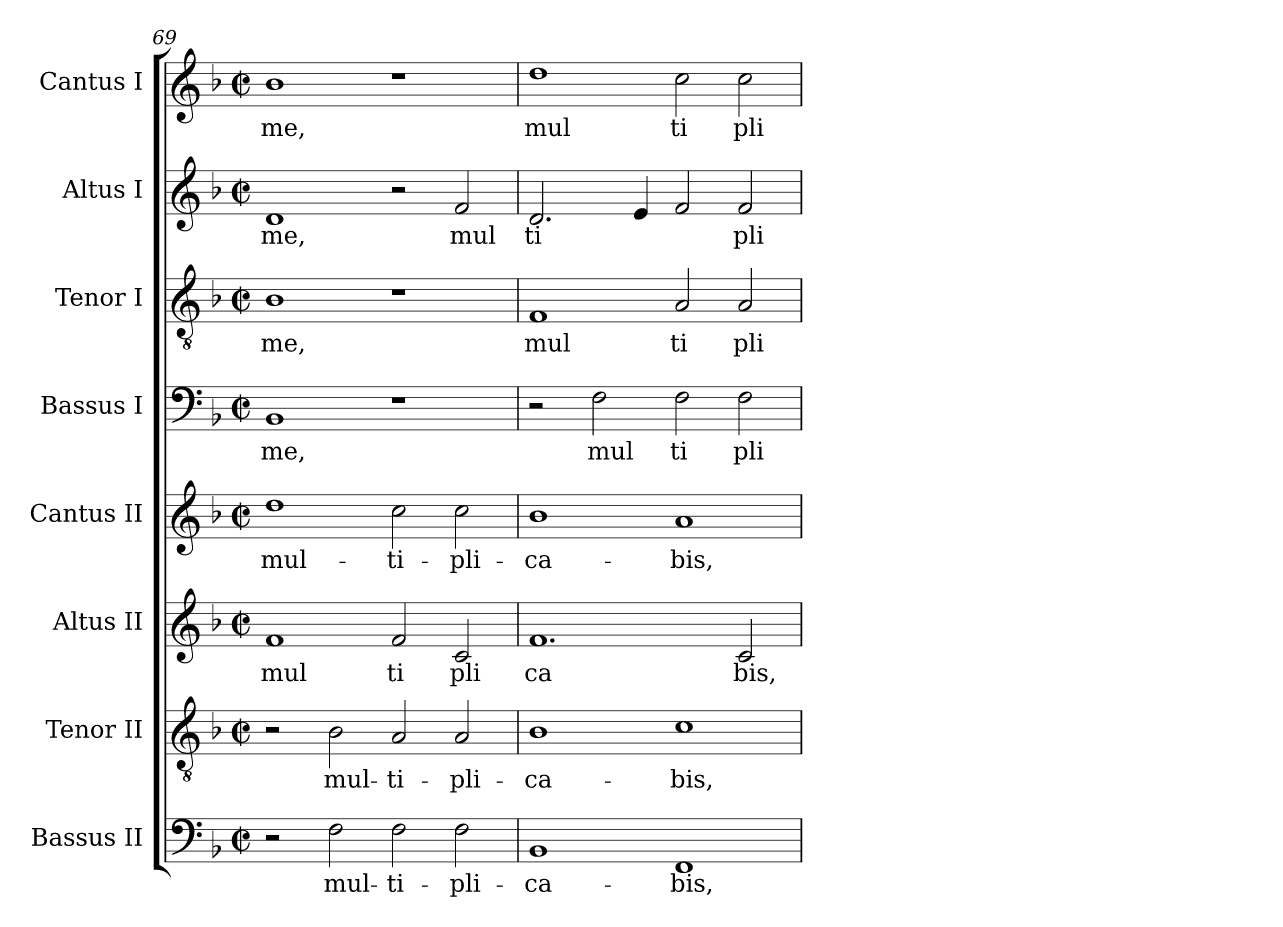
**kern	**text	**kern	**text	**kern	**text	**kern	**text	**kern	**text	**kern	**text	**kern	**text	**kern	**text
*part8	*part8	*part7	*part7	*part6	*part6	*part5	*part5	*part4	*part4	*part3	*part3	*part2	*part2	*part1	*part1
*staff8	*staff8	*staff7	*staff7	*staff6	*staff6	*staff5	*staff5	*staff4	*staff4	*staff3	*staff3	*staff2	*staff2	*staff1	*staff1
*I"Bassus II	*	*I"Tenor II	*	*I"Altus II	*	*I"Cantus II	*	*I"Bassus I	*	*I"Tenor I	*	*I"Altus I	*	*I"Cantus I	*
!!LO:LB:g=z
*clefF4	*	*clefGv2	*	*clefG2	*	*clefG2	*	*clefF4	*	*clefGv2	*	*clefG2	*	*clefG2	*
*k[b-]	*	*k[b-]	*	*k[b-]	*	*k[b-]	*	*k[b-]	*	*k[b-]	*	*k[b-]	*	*k[b-]	*
*F:	*	*F:	*	*F:	*	*F:	*	*F:	*	*F:	*	*F:	*	*F:	*
*M2/2	*	*M2/2	*	*M2/2	*	*M2/2	*	*M2/2	*	*M2/2	*	*M2/2	*	*M2/2	*
*met(c|)	*	*met(c|)	*	*met(c|)	*	*met(c|)	*	*met(c|)	*	*met(c|)	*	*met(c|)	*	*met(c|)	*
=69	=69	=69	=69	=69	=69	=69	=69	=69	=69	=69	=69	=69	=69	=69	=69
!	!	!	!	!	!LO:LY:b:cj	!	!LO:LY:b:cj	!	!LO:LY:b:cj	!	!LO:LY:b:cj	!	!LO:LY:b:cj	!	!LO:LY:b:cj
2r	.	2r	.	1f	mul	1dd	mul-	1BB-	me,	1B-	me,	1d	me,	1b-	me,
!	!LO:LY:b:cj	!	!LO:LY:b:cj	!	!	!	!	!	!	!	!	!	!	!	!
2F\	mul-	2B-\	mul-	.	.	.	.	.	.	.	.	.	.	.	.
!	!LO:LY:b:cj	!	!LO:LY:b:cj	!	!LO:LY:b:cj	!	!LO:LY:b:cj	!	!	!	!	!	!	!	!
2F\	-ti-	2A/	-ti-	2f/	ti	2cc\	-ti-	1r	.	1r	.	2r	.	1r	.
!	!LO:LY:b:cj	!	!LO:LY:b:cj	!	!LO:LY:b:cj	!	!LO:LY:b:cj	!	!	!	!	!	!LO:LY:b:cj	!	!
2F\	-pli-	2A/	-pli-	2c/	pli	2cc\	-pli-	.	.	.	.	2f/	mul	.	.
=70	=70	=70	=70	=70	=70	=70	=70	=70	=70	=70	=70	=70	=70	=70	=70
!	!LO:LY:b:cj	!	!LO:LY:b:cj	!	!LO:LY:b:cj	!	!LO:LY:b:cj	!	!	!	!LO:LY:b:cj	!	!LO:LY:b:cj	!	!LO:LY:b:cj
1BB-	-ca-	1B-	-ca-	1.f	ca	1b-	-ca-	2r	.	1F	mul	2.d/	ti	1dd	mul
!	!	!	!	!	!	!	!	!	!LO:LY:b:cj	!	!	!	!	!	!
.	.	.	.	.	.	.	.	2F\	mul	.	.	.	.	.	.
.	.	.	.	.	.	.	.	.	.	.	.	4e/	.	.	.
!	!LO:LY:b:cj	!	!LO:LY:b:cj	!	!	!	!LO:LY:b:cj	!	!LO:LY:b:cj	!	!LO:LY:b:cj	!	!	!	!LO:LY:b:cj
1FF	-bis,	1c	-bis,	.	.	1a	-bis,	2F\	ti	2A/	ti	2f/	.	2cc\	ti
!	!	!	!	!	!LO:LY:b:cj	!	!	!	!LO:LY:b:cj	!	!LO:LY:b:cj	!	!LO:LY:b:cj	!	!LO:LY:b:cj
.	.	.	.	2c/	bis,	.	.	2F\	pli	2A/	pli	2f/	pli	2cc\	pli
=	=	=	=	=	=	=	=	=	=	=	=	=	=	=	=
*-	*-	*-	*-	*-	*-	*-	*-	*-	*-	*-	*-	*-	*-	*-	*-
